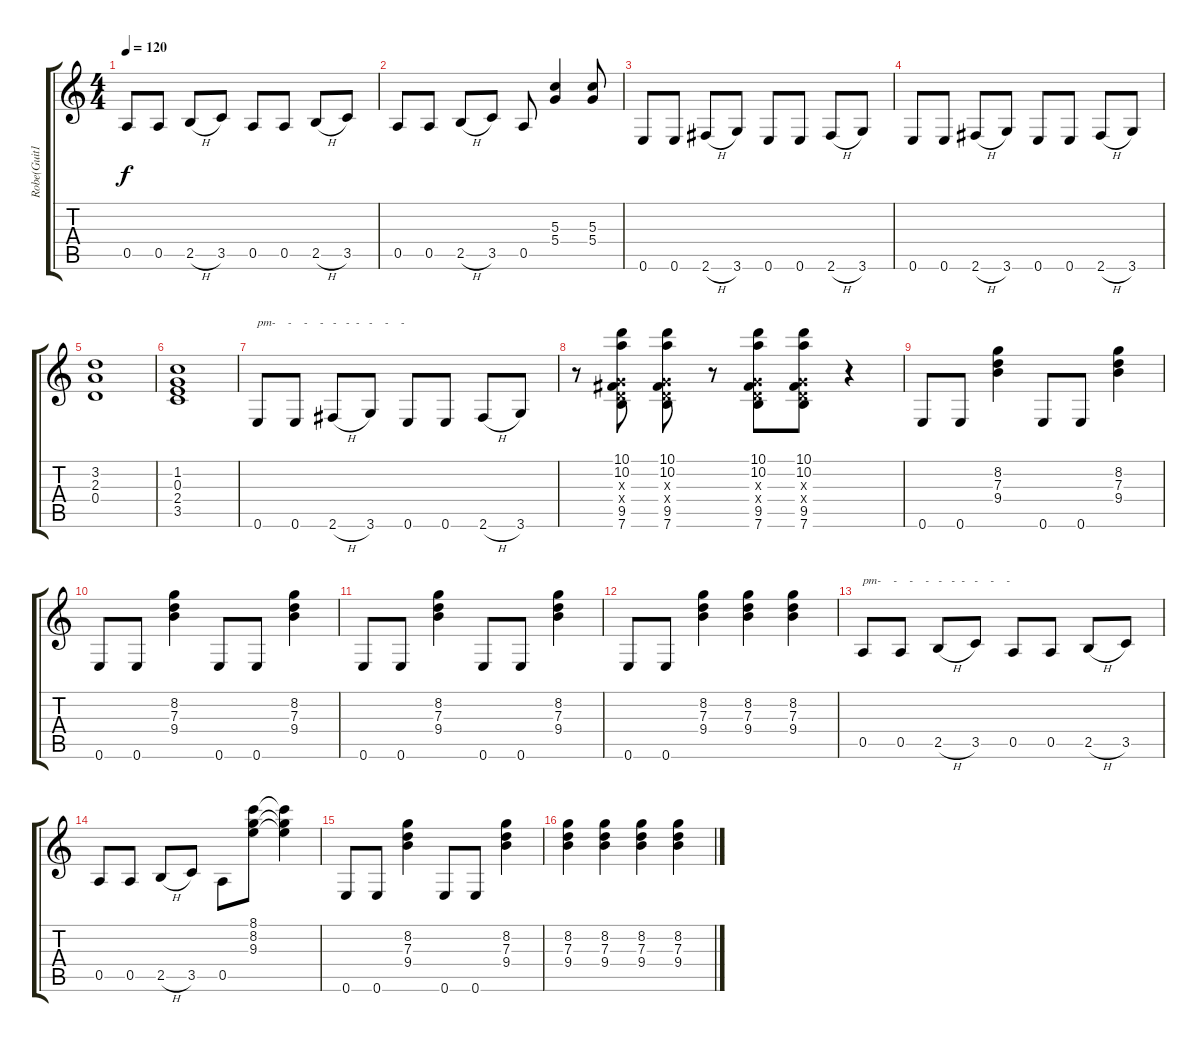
\track ("Robe(Guit1)" "Robe(Guit1") {instrument distortionguitar}
\staff {score tabs}
\tuning (E4 B3 G3 D3 A2 E2) {hide}
\ts (4 4)
\tempo 120
\clef g2
\ks c
0.5.8{dy f} 0.5.8 2.5{h}.8 3.5.8 0.5.8 0.5.8 2.5{h}.8 3.5.8 |
0.5.8 0.5.8 2.5{h}.8 3.5.8 0.5.8 (5.3 5.4).4 (5.3 5.4).8 |
0.6.8 0.6.8 2.6{h}.8 3.6.8 0.6.8 0.6.8 2.6{h}.8 3.6.8 |
0.6.8 0.6.8 2.6{h}.8 3.6.8 0.6.8 0.6.8 2.6{h}.8 3.6.8 |
(3.2 2.3 0.4).1 |
(1.2 0.3 2.4 3.5).1 |
0.6.8{txt "pm-    -    -    -   -   -  -   -    -    -"} 0.6.8 2.6{h}.8 3.6.8 0.6.8 0.6.8 2.6{h}.8 3.6.8 |
r.8 (10.1 10.2 0.3{x} 0.4{x} 9.5 7.6).8 (10.1 10.2 0.3{x} 0.4{x} 9.5 7.6).8 r.8 (10.1 10.2 0.3{x} 0.4{x} 9.5 7.6).8 (10.1 10.2 0.3{x} 0.4{x} 9.5 7.6).8 r.4 |
0.6.8 0.6.8 (8.2 7.3 9.4).4 0.6.8 0.6.8 (8.2 7.3 9.4).4 |
0.6.8 0.6.8 (8.2 7.3 9.4).4 0.6.8 0.6.8 (8.2 7.3 9.4).4 |
0.6.8 0.6.8 (8.2 7.3 9.4).4 0.6.8 0.6.8 (8.2 7.3 9.4).4 |
0.6.8 0.6.8 (8.2 7.3 9.4).4 (8.2 7.3 9.4).4 (8.2 7.3 9.4).4 |
0.5.8{txt "pm-    -    -    -   -   -  -   -    -    -"} 0.5.8 2.5{h}.8 3.5.8 0.5.8 0.5.8 2.5{h}.8 3.5.8 |
0.5.8 0.5.8 2.5{h}.8 3.5.8 0.5.8 (8.1 8.2 9.3).8 (8.1{t} 8.2{t} 9.3{t}).4 |
0.6.8 0.6.8 (8.2 7.3 9.4).4 0.6.8 0.6.8 (8.2 7.3 9.4).4 |
(8.2 7.3 9.4).4 (8.2 7.3 9.4).4 (8.2 7.3 9.4).4 (8.2 7.3 9.4).4
